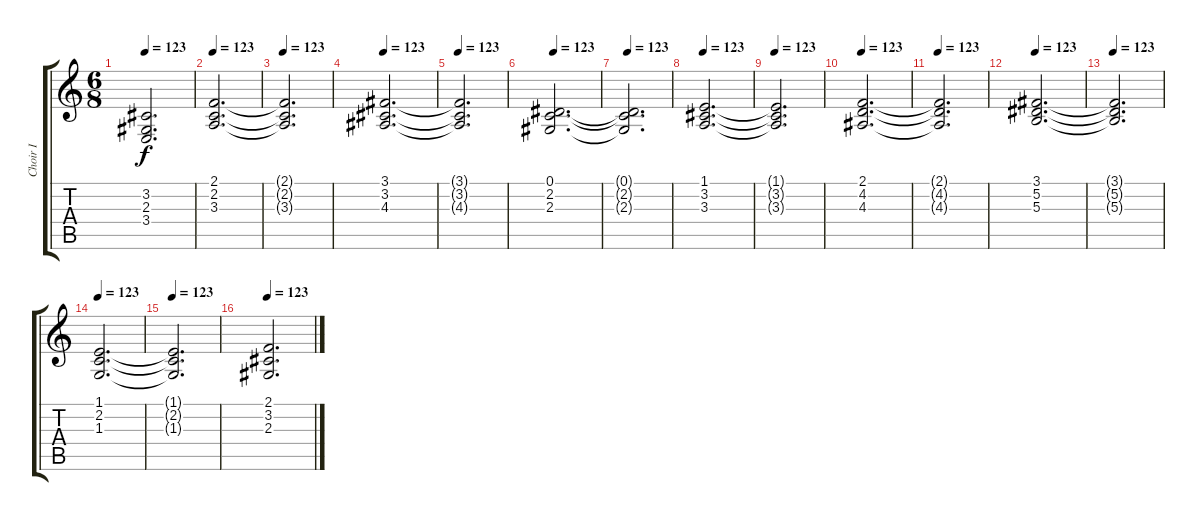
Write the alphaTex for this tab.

\track ("Choir I" "Choir I") {instrument choiraahs}
\staff {score tabs}
\tuning (Eb4 Bb3 Gb3 Db3 Ab2 Eb2) {hide}
\ts (6 8)
\tempo 123
\clef g2
\ks c
(3.2{t} 2.3{t} 3.4{t}).2{d dy f} |
\tempo 123
(2.1 2.2 3.3).2{d} |
\tempo 123
(2.1{t} 2.2{t} 3.3{t}).2{d} |
\tempo 123
(3.1 3.2 4.3).2{d} |
\tempo 123
(3.1{t} 3.2{t} 4.3{t}).2{d} |
\tempo 123
(0.1 2.2 2.3).2{d} |
\tempo 123
(0.1{t} 2.2{t} 2.3{t}).2{d} |
\tempo 123
(1.1 3.2 3.3).2{d} |
\tempo 123
(1.1{t} 3.2{t} 3.3{t}).2{d} |
\tempo 123
(2.1 4.2 4.3).2{d} |
\tempo 123
(2.1{t} 4.2{t} 4.3{t}).2{d} |
\tempo 123
(3.1 5.2 5.3).2{d} |
\tempo 123
(3.1{t} 5.2{t} 5.3{t}).2{d} |
\tempo 123
(1.1 2.2 1.3).2{d} |
\tempo 123
(1.1{t} 2.2{t} 1.3{t}).2{d} |
\tempo 123
(2.1 3.2 2.3).2{d}
